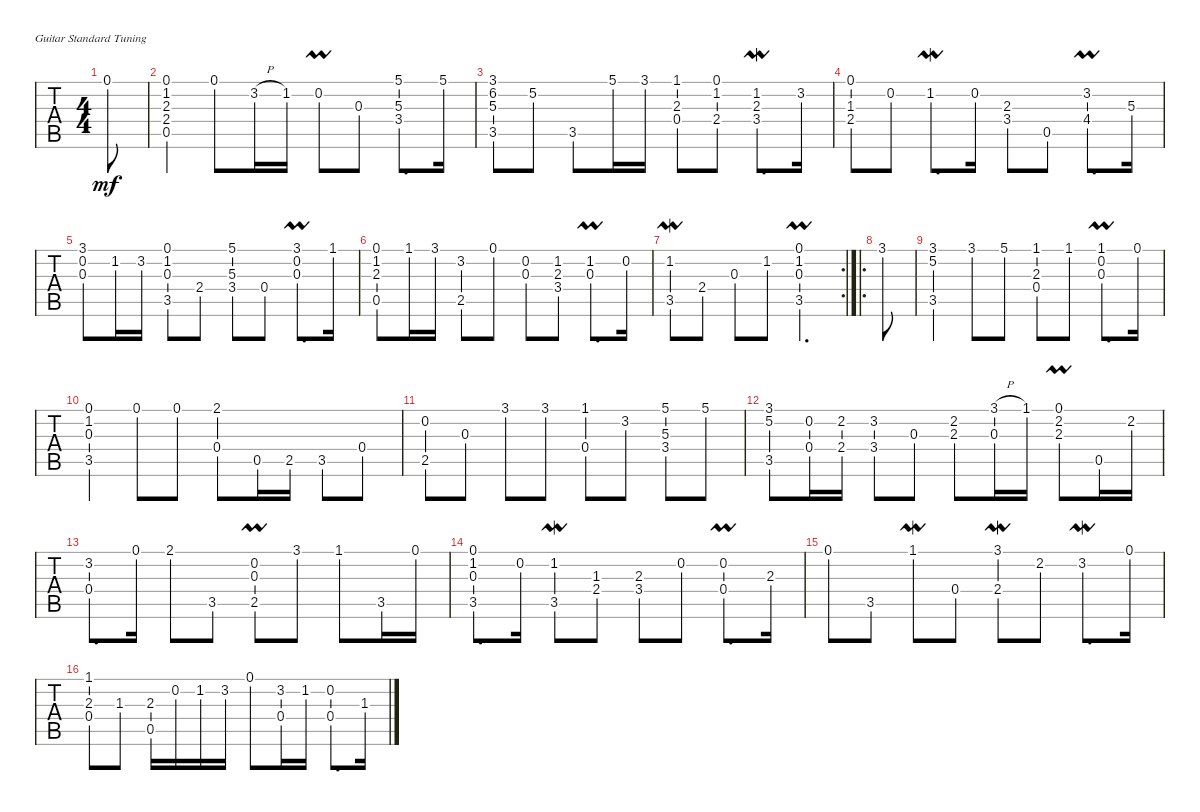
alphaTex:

\defaultSystemsLayout 4
\bracketExtendMode groupsimilarinstruments
\singleTrackTrackNamePolicy hidden
\multiTrackTrackNamePolicy hidden
\firstSystemTrackNameOrientation horizontal
\otherSystemsTrackNameOrientation horizontal
\track ("Steel Guitar" "S-Gt") {instrument acousticguitarsteel}
\staff {tabs}
\tuning (E4 B3 G3 D3 A2 E2)
\ts (4 4)
\ac
\tempo (120 hide)
\clef g2
\ks c
0.1.8{dy mf instrument acousticguitarsteel} |
(0.1 1.2 2.3 2.4 0.5).4 0.1.8 3.2{h}.16 1.2.16 0.2{umordent}.8 0.3.8 (5.1 5.3 3.4).8{d} 5.1.16 |
(3.1 6.2 5.3 3.5).8 5.2.8 3.5.8 5.1.16 3.1.16 (1.1 2.3 0.4).8 (2.4 1.2 0.1).8 (1.2{lmordent} 2.3 3.4).8{d} 3.2.16 |
(0.1 1.3 2.4).8 0.2.8 1.2{lmordent}.8{d} 0.2.16 (2.3 3.4).8 0.5.8 (3.2{umordent} 4.4).8{d} 5.3.16 |
(3.1 0.2 0.3).8 1.2.16 3.2.16 (0.1 1.2 0.3 3.5).8 2.4.8 (3.4 5.3 5.1).8 0.4.8 (3.1{umordent} 0.2 0.3).8{d} 1.1.16 |
(0.1 1.2 2.3 0.5).8 1.1.16 3.1.16 (3.2 2.5).8 0.1.8 (0.2 0.3).8 (1.2 2.3 3.4).8 (1.2 0.3{umordent}).8{d} 0.2.16 |
\rc 2
\scale
0.276119 (1.2{lmordent} 3.5).8 2.4.8 0.3.8 1.2.8 (0.1{umordent} 1.2 0.3 3.5).4{d} |
\ro
\scale
0.0935909 3.1.8 |
\scale
0.321217 (3.1 5.2 3.5).4 3.1.8 5.1.8 (1.1 2.3 0.4).8 1.1.8 (1.1{umordent} 0.2 0.3).8{d} 0.1.16 |
\scale
0.308955 (0.1 1.2 0.3 3.5).4 0.1.8 0.1.8 (2.1 0.4).8 0.5.16 2.5.16 3.5.8 0.4.8 |
(0.2 2.5).8 0.3.8 3.1.8 3.1.8 (1.1 0.4).8 3.2.8 (3.4 5.3 5.1).8 5.1.8 |
(3.1 5.2 3.5).8 (0.2 0.4).16 (2.4 2.2).16 (3.2 3.4).8 0.3.8 (2.2 2.3).8 (3.1{h} 0.3).16 1.1.16 (0.1{umordent} 2.2 2.3).8 0.5.16 2.2.16 |
(3.2 0.4).8{d} 0.1.16 2.1.8 3.5.8 (2.5 0.2{umordent} 0.3).8 3.1.8 1.1.8 3.5.16 0.1.16 |
(0.1 1.2 0.3 3.5).8{d} 0.2.16 (1.2{lmordent} 3.5).8 (1.3 2.4).8 (2.3 3.4).8 0.2.8 (0.2{umordent} 0.4).8{d} 2.3.16 |
0.1.8 3.5.8 1.1{lmordent}.8 0.4.8 (3.1{lmordent} 2.4).8 2.2.8 3.2{lmordent}.8{d} 0.1.16 |
(1.1 2.3 0.4).8 1.3.8 (2.3 0.5).16 0.2.16 1.2.16 3.2.16 0.1.8 (3.2 0.4).16 1.2.16 (0.2 0.4).8{d} 1.3.16
